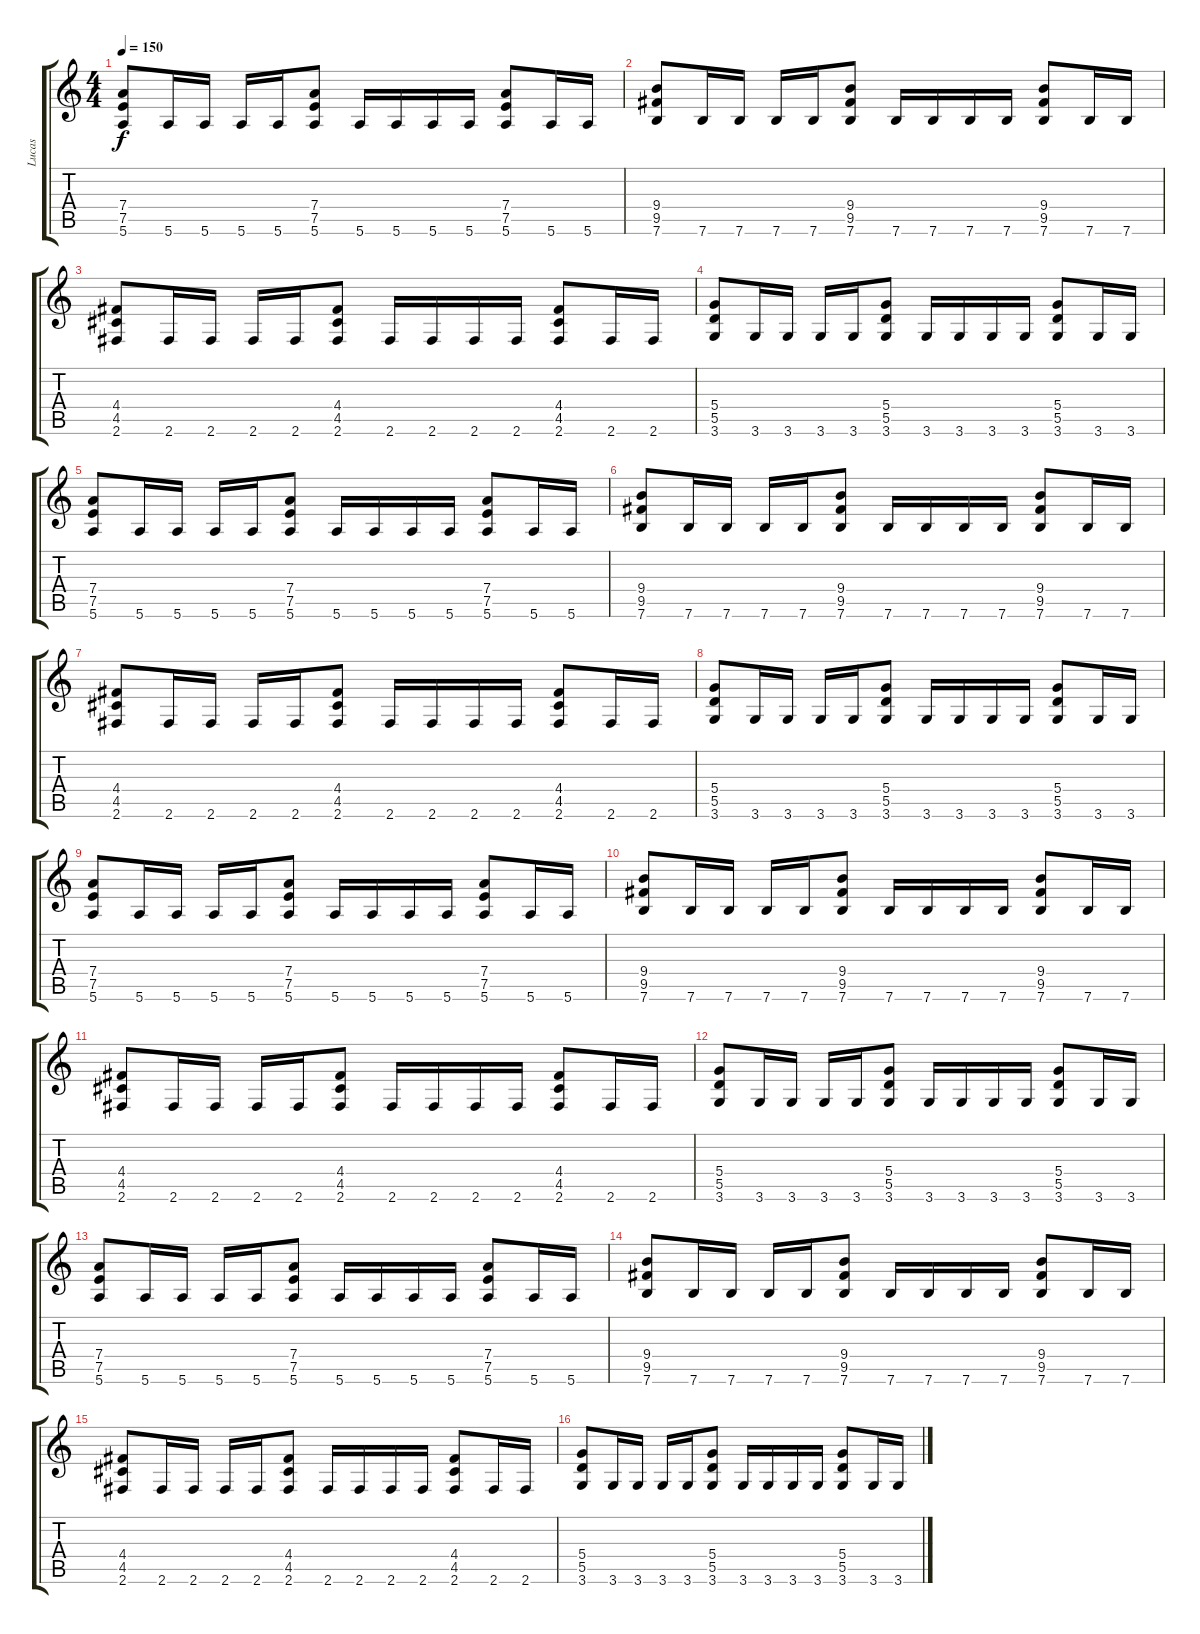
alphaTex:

\track ("Lucas" "Lucas") {instrument distortionguitar}
\staff {score tabs}
\tuning (E4 B3 G3 D3 A2 E2) {hide}
\ts (4 4)
\tempo 150
\clef g2
\ks c
(7.4 7.5 5.6).8{dy f} 5.6.16 5.6.16 5.6.16 5.6.16 (7.4 7.5 5.6).8 5.6.16 5.6.16 5.6.16 5.6.16 (7.4 7.5 5.6).8 5.6.16 5.6.16 |
(9.4 9.5 7.6).8 7.6.16 7.6.16 7.6.16 7.6.16 (9.4 9.5 7.6).8 7.6.16 7.6.16 7.6.16 7.6.16 (9.4 9.5 7.6).8 7.6.16 7.6.16 |
(4.4 4.5 2.6).8 2.6.16 2.6.16 2.6.16 2.6.16 (4.4 4.5 2.6).8 2.6.16 2.6.16 2.6.16 2.6.16 (4.4 4.5 2.6).8 2.6.16 2.6.16 |
(5.4 5.5 3.6).8 3.6.16 3.6.16 3.6.16 3.6.16 (5.4 5.5 3.6).8 3.6.16 3.6.16 3.6.16 3.6.16 (5.4 5.5 3.6).8 3.6.16 3.6.16 |
(7.4 7.5 5.6).8 5.6.16 5.6.16 5.6.16 5.6.16 (7.4 7.5 5.6).8 5.6.16 5.6.16 5.6.16 5.6.16 (7.4 7.5 5.6).8 5.6.16 5.6.16 |
(9.4 9.5 7.6).8 7.6.16 7.6.16 7.6.16 7.6.16 (9.4 9.5 7.6).8 7.6.16 7.6.16 7.6.16 7.6.16 (9.4 9.5 7.6).8 7.6.16 7.6.16 |
(4.4 4.5 2.6).8 2.6.16 2.6.16 2.6.16 2.6.16 (4.4 4.5 2.6).8 2.6.16 2.6.16 2.6.16 2.6.16 (4.4 4.5 2.6).8 2.6.16 2.6.16 |
(5.4 5.5 3.6).8 3.6.16 3.6.16 3.6.16 3.6.16 (5.4 5.5 3.6).8 3.6.16 3.6.16 3.6.16 3.6.16 (5.4 5.5 3.6).8 3.6.16 3.6.16 |
(7.4 7.5 5.6).8 5.6.16 5.6.16 5.6.16 5.6.16 (7.4 7.5 5.6).8 5.6.16 5.6.16 5.6.16 5.6.16 (7.4 7.5 5.6).8 5.6.16 5.6.16 |
(9.4 9.5 7.6).8 7.6.16 7.6.16 7.6.16 7.6.16 (9.4 9.5 7.6).8 7.6.16 7.6.16 7.6.16 7.6.16 (9.4 9.5 7.6).8 7.6.16 7.6.16 |
(4.4 4.5 2.6).8 2.6.16 2.6.16 2.6.16 2.6.16 (4.4 4.5 2.6).8 2.6.16 2.6.16 2.6.16 2.6.16 (4.4 4.5 2.6).8 2.6.16 2.6.16 |
(5.4 5.5 3.6).8 3.6.16 3.6.16 3.6.16 3.6.16 (5.4 5.5 3.6).8 3.6.16 3.6.16 3.6.16 3.6.16 (5.4 5.5 3.6).8 3.6.16 3.6.16 |
(7.4 7.5 5.6).8 5.6.16 5.6.16 5.6.16 5.6.16 (7.4 7.5 5.6).8 5.6.16 5.6.16 5.6.16 5.6.16 (7.4 7.5 5.6).8 5.6.16 5.6.16 |
(9.4 9.5 7.6).8 7.6.16 7.6.16 7.6.16 7.6.16 (9.4 9.5 7.6).8 7.6.16 7.6.16 7.6.16 7.6.16 (9.4 9.5 7.6).8 7.6.16 7.6.16 |
(4.4 4.5 2.6).8 2.6.16 2.6.16 2.6.16 2.6.16 (4.4 4.5 2.6).8 2.6.16 2.6.16 2.6.16 2.6.16 (4.4 4.5 2.6).8 2.6.16 2.6.16 |
(5.4 5.5 3.6).8 3.6.16 3.6.16 3.6.16 3.6.16 (5.4 5.5 3.6).8 3.6.16 3.6.16 3.6.16 3.6.16 (5.4 5.5 3.6).8 3.6.16 3.6.16
